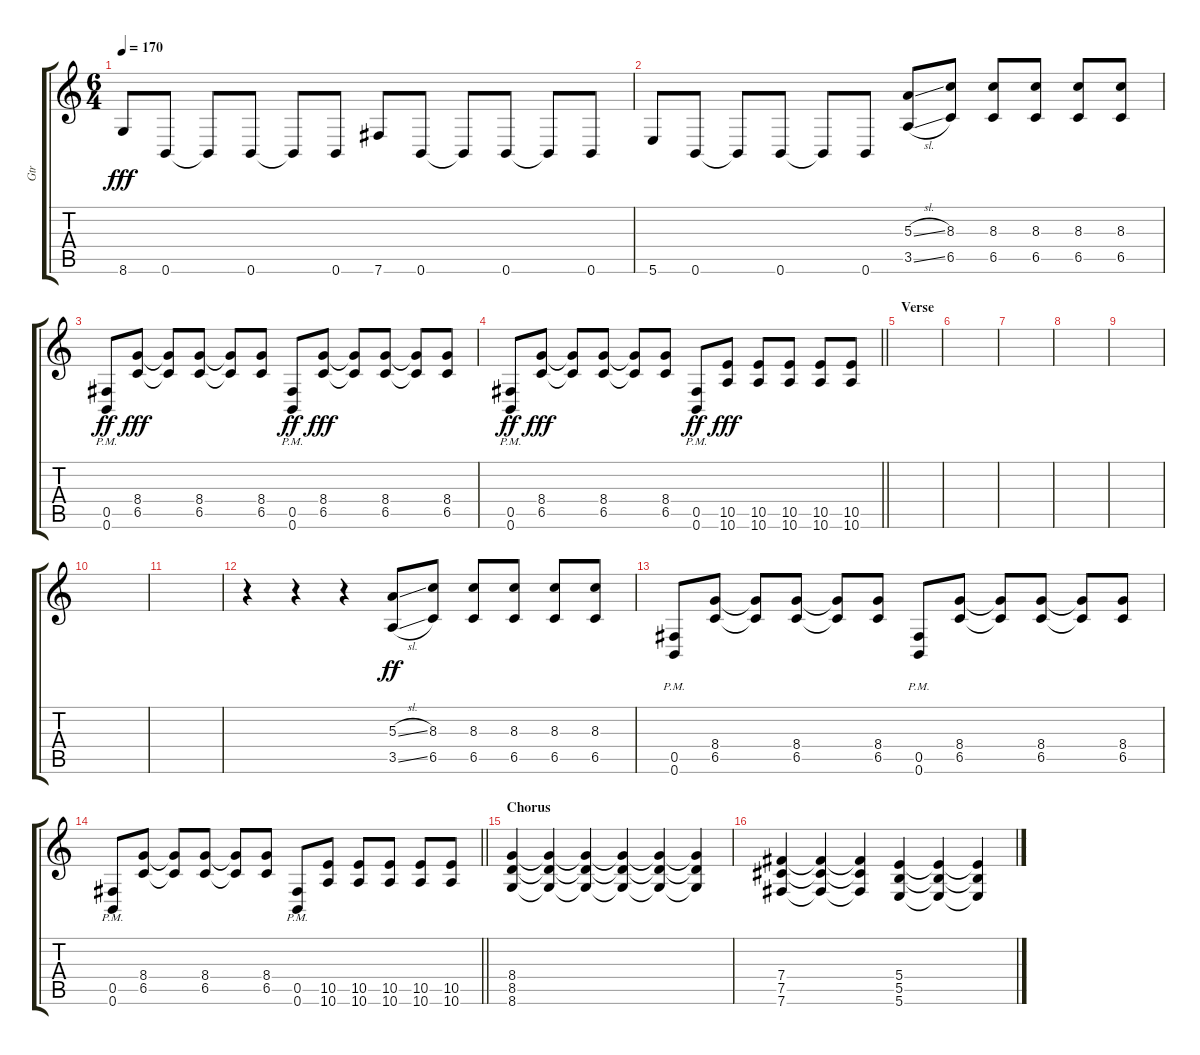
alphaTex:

\track ("Gtr" "Gtr") {instrument distortionguitar}
\staff {score tabs}
\tuning (Db4 Ab3 E3 B2 Gb2 B1) {hide}
\ts (6 4)
\tempo 170
\clef g2
\ks c
8.6.8{dy fff} 0.6.8 0.6{t}.8 0.6.8 0.6{t}.8 0.6.8 7.6.8 0.6.8 0.6{t}.8 0.6.8 0.6{t}.8 0.6.8 |
5.6.8 0.6.8 0.6{t}.8 0.6.8 0.6{t}.8 0.6.8 (5.3{sl} 3.5{sl}).8 (8.3 6.5).8 (8.3 6.5).8 (8.3 6.5).8 (8.3 6.5).8 (8.3 6.5).8 |
(0.5{pm} 0.6{pm}).8{dy ff} (8.4 6.5).8{dy fff} (8.4{t} 6.5{t}).8 (8.4 6.5).8 (8.4{t} 6.5{t}).8 (8.4 6.5).8 (0.5{pm} 0.6{pm}).8{dy ff} (8.4 6.5).8{dy fff} (8.4{t} 6.5{t}).8 (8.4 6.5).8 (8.4{t} 6.5{t}).8 (8.4 6.5).8 |
\barLineRight lightlight
(0.5{pm} 0.6{pm}).8{dy ff} (8.4 6.5).8{dy fff} (8.4{t} 6.5{t}).8 (8.4 6.5).8 (8.4{t} 6.5{t}).8 (8.4 6.5).8 (0.5{pm} 0.6{pm}).8{dy ff} (10.5 10.6).8{dy fff} (10.5 10.6).8 (10.5 10.6).8 (10.5 10.6).8 (10.5 10.6).8 |
\section ("" "Verse")
|
|
|
|
|
|
|
r.4 r.4 r.4 (5.3{sl} 3.5{sl}).8{dy ff} (8.3 6.5).8 (8.3 6.5).8 (8.3 6.5).8 (8.3 6.5).8 (8.3 6.5).8 |
(0.5{pm} 0.6{pm}).8 (8.4 6.5).8 (8.4{t} 6.5{t}).8 (8.4 6.5).8 (8.4{t} 6.5{t}).8 (8.4 6.5).8 (0.5{pm} 0.6{pm}).8 (8.4 6.5).8 (8.4{t} 6.5{t}).8 (8.4 6.5).8 (8.4{t} 6.5{t}).8 (8.4 6.5).8 |
\barLineRight lightlight
(0.5{pm} 0.6{pm}).8 (8.4 6.5).8 (8.4{t} 6.5{t}).8 (8.4 6.5).8 (8.4{t} 6.5{t}).8 (8.4 6.5).8 (0.5{pm} 0.6{pm}).8 (10.5 10.6).8 (10.5 10.6).8 (10.5 10.6).8 (10.5 10.6).8 (10.5 10.6).8 |
\section ("" "Chorus")
(8.4 8.5 8.6).4 (8.4{t} 8.5{t} 8.6{t}).4 (8.4{t} 8.5{t} 8.6{t}).4 (8.4{t} 8.5{t} 8.6{t}).4 (8.4{t} 8.5{t} 8.6{t}).4 (8.4{t} 8.5{t} 8.6{t}).4 |
(7.4 7.5 7.6).4 (7.4{t} 7.5{t} 7.6{t}).4 (7.4{t} 7.5{t} 7.6{t}).4 (5.4 5.5 5.6).4 (5.4{t} 5.5{t} 5.6{t}).4 (5.4{t} 5.5{t} 5.6{t}).4
